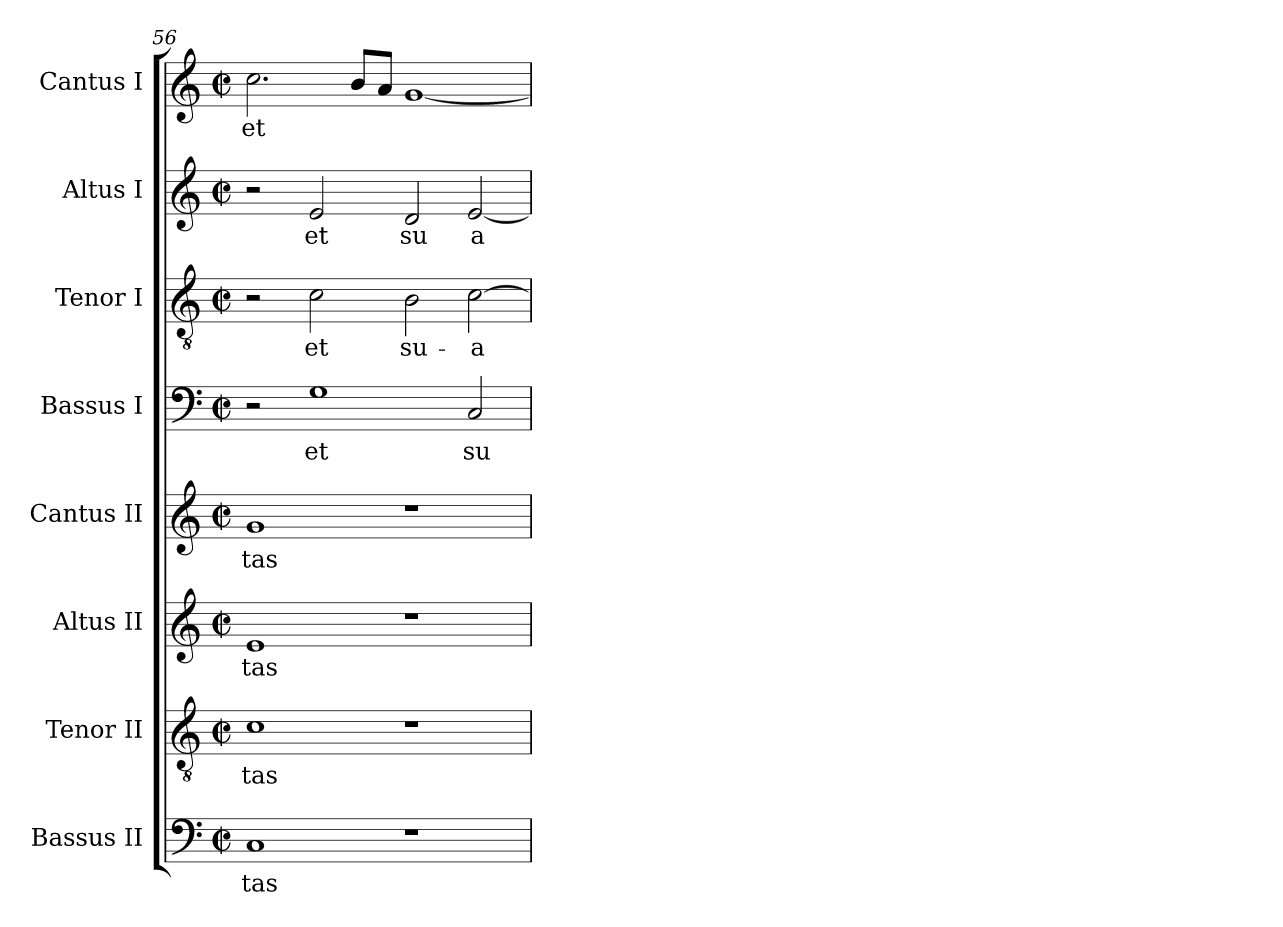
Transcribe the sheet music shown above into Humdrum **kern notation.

**kern	**text	**kern	**text	**kern	**text	**kern	**text	**kern	**text	**kern	**text	**kern	**text	**kern	**text
*part8	*part8	*part7	*part7	*part6	*part6	*part5	*part5	*part4	*part4	*part3	*part3	*part2	*part2	*part1	*part1
*staff8	*staff8	*staff7	*staff7	*staff6	*staff6	*staff5	*staff5	*staff4	*staff4	*staff3	*staff3	*staff2	*staff2	*staff1	*staff1
*I"Bassus II	*	*I"Tenor II	*	*I"Altus II	*	*I"Cantus II	*	*I"Bassus I	*	*I"Tenor I	*	*I"Altus I	*	*I"Cantus I	*
*clefF4	*	*clefGv2	*	*clefG2	*	*clefG2	*	*clefF4	*	*clefGv2	*	*clefG2	*	*clefG2	*
*M2/2	*	*M2/2	*	*M2/2	*	*M2/2	*	*M2/2	*	*M2/2	*	*M2/2	*	*M2/2	*
*met(c|)	*	*met(c|)	*	*met(c|)	*	*met(c|)	*	*met(c|)	*	*met(c|)	*	*met(c|)	*	*met(c|)	*
=56	=56	=56	=56	=56	=56	=56	=56	=56	=56	=56	=56	=56	=56	=56	=56
!	!LO:LY:b:cj	!	!LO:LY:b:cj	!	!LO:LY:b:cj	!	!LO:LY:b:cj	!	!	!	!	!	!	!	!LO:LY:b:cj
1C	tas	1c	tas	1e	-tas	1g	tas	2r	.	2r	.	2r	.	2.cc\	et
!	!	!	!	!	!	!	!	!	!LO:LY:b:cj	!	!LO:LY:b:cj	!	!LO:LY:b:cj	!	!
.	.	.	.	.	.	.	.	1G	et	2c\	et	2e/	et	.	.
.	.	.	.	.	.	.	.	.	.	.	.	.	.	8b/L	.
.	.	.	.	.	.	.	.	.	.	.	.	.	.	8a/J	.
!	!	!	!	!	!	!	!	!	!	!	!LO:LY:b:cj	!	!LO:LY:b:cj	!	!
1r	.	1r	.	1r	.	1r	.	.	.	2B\	su-	2d/	su	[<1g	.
!	!	!	!	!	!	!	!	!	!LO:LY:b:cj	!	!LO:LY:b:cj	!	!LO:LY:b:cj	!	!
.	.	.	.	.	.	.	.	2C/	su-	[>2c\	-a-	[<2e/	a	.	.
=	=	=	=	=	=	=	=	=	=	=	=	=	=	=	=
*-	*-	*-	*-	*-	*-	*-	*-	*-	*-	*-	*-	*-	*-	*-	*-
